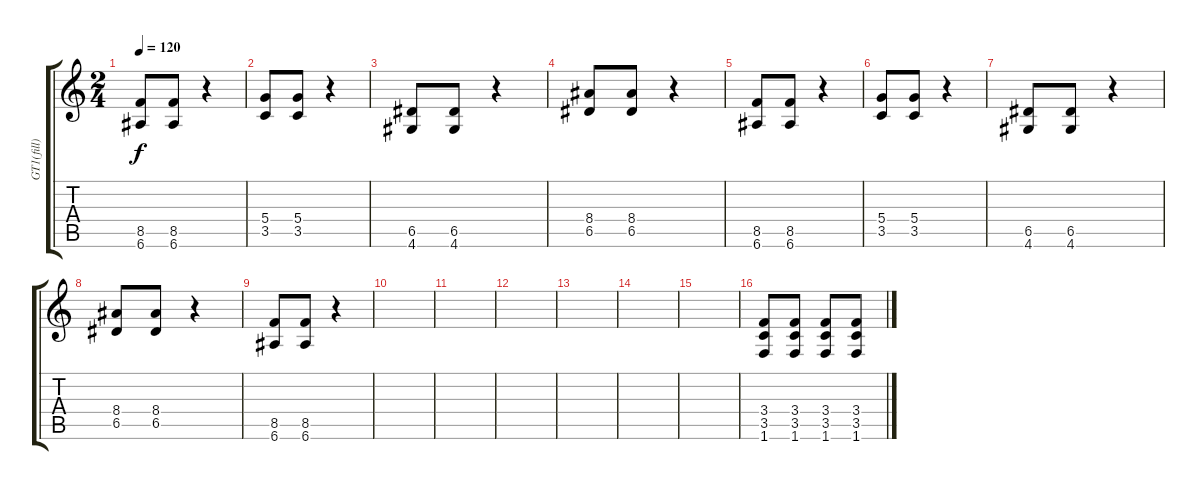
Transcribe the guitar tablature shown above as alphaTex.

\track ("GT1(fill)" "GT1(fill)") {instrument overdrivenguitar}
\staff {score tabs}
\tuning (E4 B3 G3 D3 A2 E2) {hide}
\ts (2 4)
\tempo 120
\clef g2
\ks c
(8.5 6.6).8{dy f} (8.5 6.6).8 r.4 |
(5.4 3.5).8 (5.4 3.5).8 r.4 |
(6.5 4.6).8 (6.5 4.6).8 r.4 |
(8.4 6.5).8 (8.4 6.5).8 r.4 |
(8.5 6.6).8 (8.5 6.6).8 r.4 |
(5.4 3.5).8 (5.4 3.5).8 r.4 |
(6.5 4.6).8 (6.5 4.6).8 r.4 |
(8.4 6.5).8 (8.4 6.5).8 r.4 |
(8.5 6.6).8 (8.5 6.6).8 r.4 |
|
|
|
|
|
|
(3.4 3.5 1.6).8 (3.4 3.5 1.6).8 (3.4 3.5 1.6).8 (3.4 3.5 1.6).8
